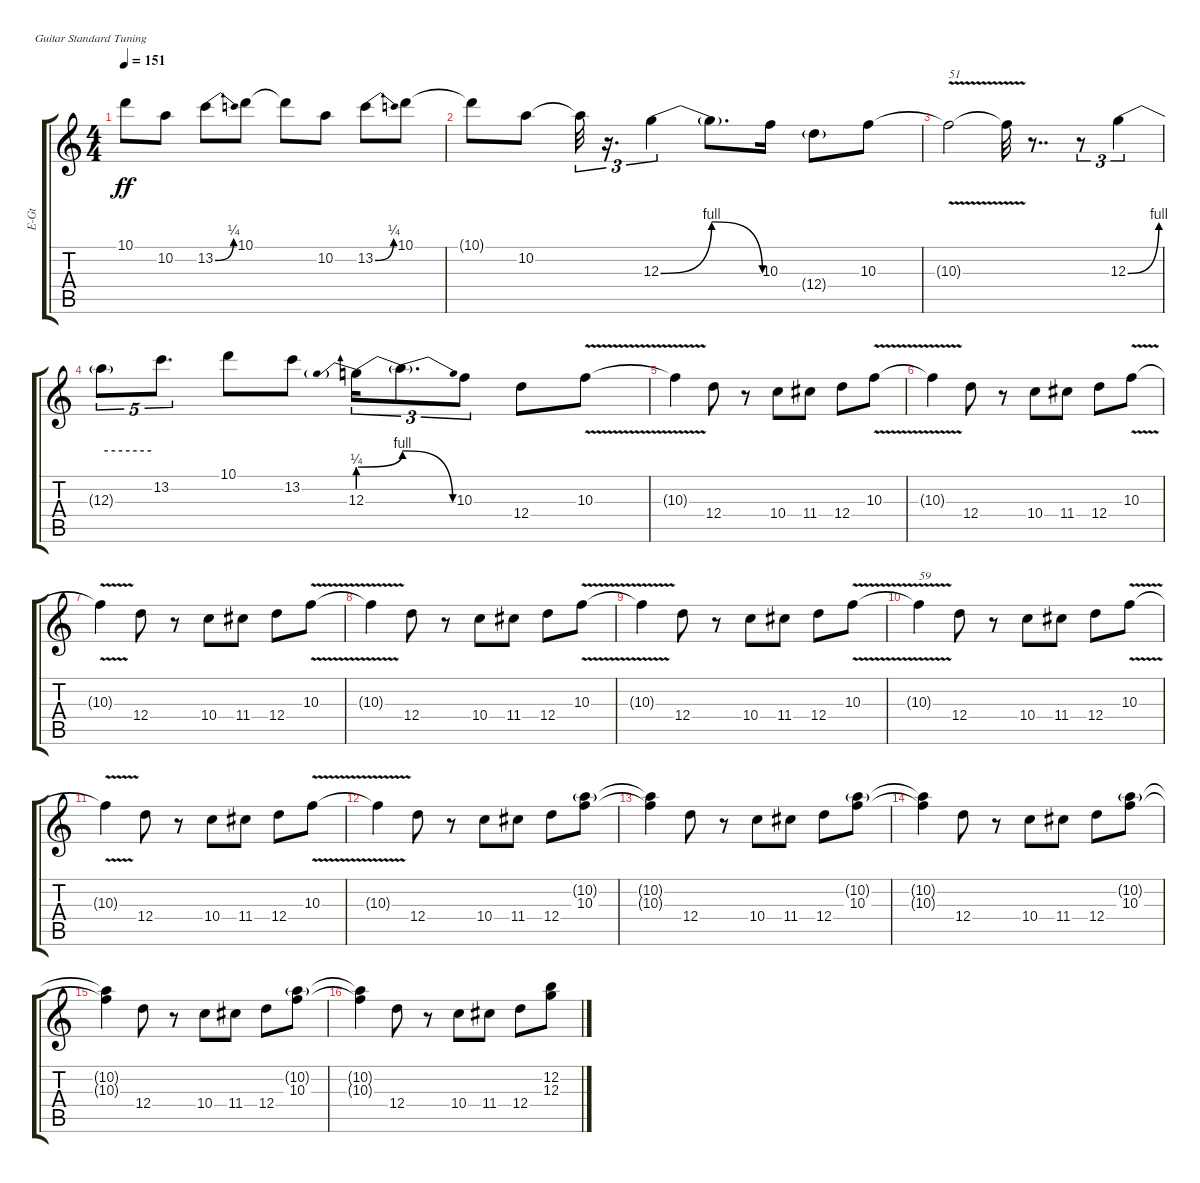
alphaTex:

\bracketExtendMode groupsimilarinstruments
\track ("Electric Guitar- Mick" "E-Gt") {instrument electricguitarclean}
\staff {score tabs}
\tuning (E4 B3 G3 D3 A2 E2)
\ts (4 4)
\tempo 151
\clef g2
\ks aminor
10.1{t}.8{dy ff} 10.2.8 13.2{be (bend 19.2 0 59.4 1)}.8 10.1.8 10.1{t}.8 10.2.8 13.2{be (bend 19.2 0 59.4 1)}.8 10.1.8 |
10.1{t}.8 10.2.8 10.2{t}.32{tu (3 2)} r.16{d tu (3 2)} 12.3{be (bendrelease 0.6 0 13.2 4 32.4 4 56.4 0)}.4{tu (3 2)} 12.3{t}.8{d} 10.3.16 12.4{g}.8 10.3.8 |
10.3{v t}.2{txt "51"} 10.3{v t}.32 r.8{dd} r.8{tu (3 2)} 12.3{be (bend 7.8 0 54 4)}.4{tu (3 2)} |
12.3{be (hold 0 4 60 4) t}.8{tu (5 4)} 13.2.8{d tu (5 4)} 10.1.8 13.2.8 12.3{be (prebendbend 0 1 39.6 4)}.16{tu (3 2)} 12.3{be (release 8.4 4 36.6 0) t}.8{d tu (3 2)} 10.3.8{tu (3 2)} 12.4.8 10.3{v}.8 |
10.3{v t}.4 12.4.8 r.8 10.4.8 11.4{acc #}.8 12.4.8 10.3{v}.8 |
10.3{v t}.4 12.4.8 r.8 10.4.8 11.4{acc #}.8 12.4.8 10.3{v}.8 |
10.3{v t}.4 12.4.8 r.8 10.4.8 11.4{acc #}.8 12.4.8 10.3{v}.8 |
10.3{v t}.4 12.4.8 r.8 10.4.8 11.4{acc #}.8 12.4.8 10.3{v}.8 |
10.3{v t}.4 12.4.8 r.8 10.4.8 11.4{acc #}.8 12.4.8 10.3{v}.8 |
10.3{v t}.4{txt "59"} 12.4.8 r.8 10.4.8 11.4{acc #}.8 12.4.8 10.3{v}.8 |
10.3{v t}.4 12.4.8 r.8 10.4.8 11.4{acc #}.8 12.4.8 10.3{v}.8 |
10.3{v t}.4 12.4.8 r.8 10.4.8 11.4{acc #}.8 12.4.8 (10.3 10.2{g}).8 |
(10.3{t} 10.2{t}).4 12.4.8 r.8 10.4.8 11.4{acc #}.8 12.4.8 (10.3 10.2{g}).8 |
(10.3{t} 10.2{t}).4 12.4.8 r.8 10.4.8 11.4{acc #}.8 12.4.8 (10.3 10.2{g}).8 |
(10.3{t} 10.2{t}).4 12.4.8 r.8 10.4.8 11.4{acc #}.8 12.4.8 (10.3 10.2{g}).8 |
(10.3{t} 10.2{t}).4 12.4.8 r.8 10.4.8 11.4{acc #}.8 12.4.8 (12.3 12.2).8
